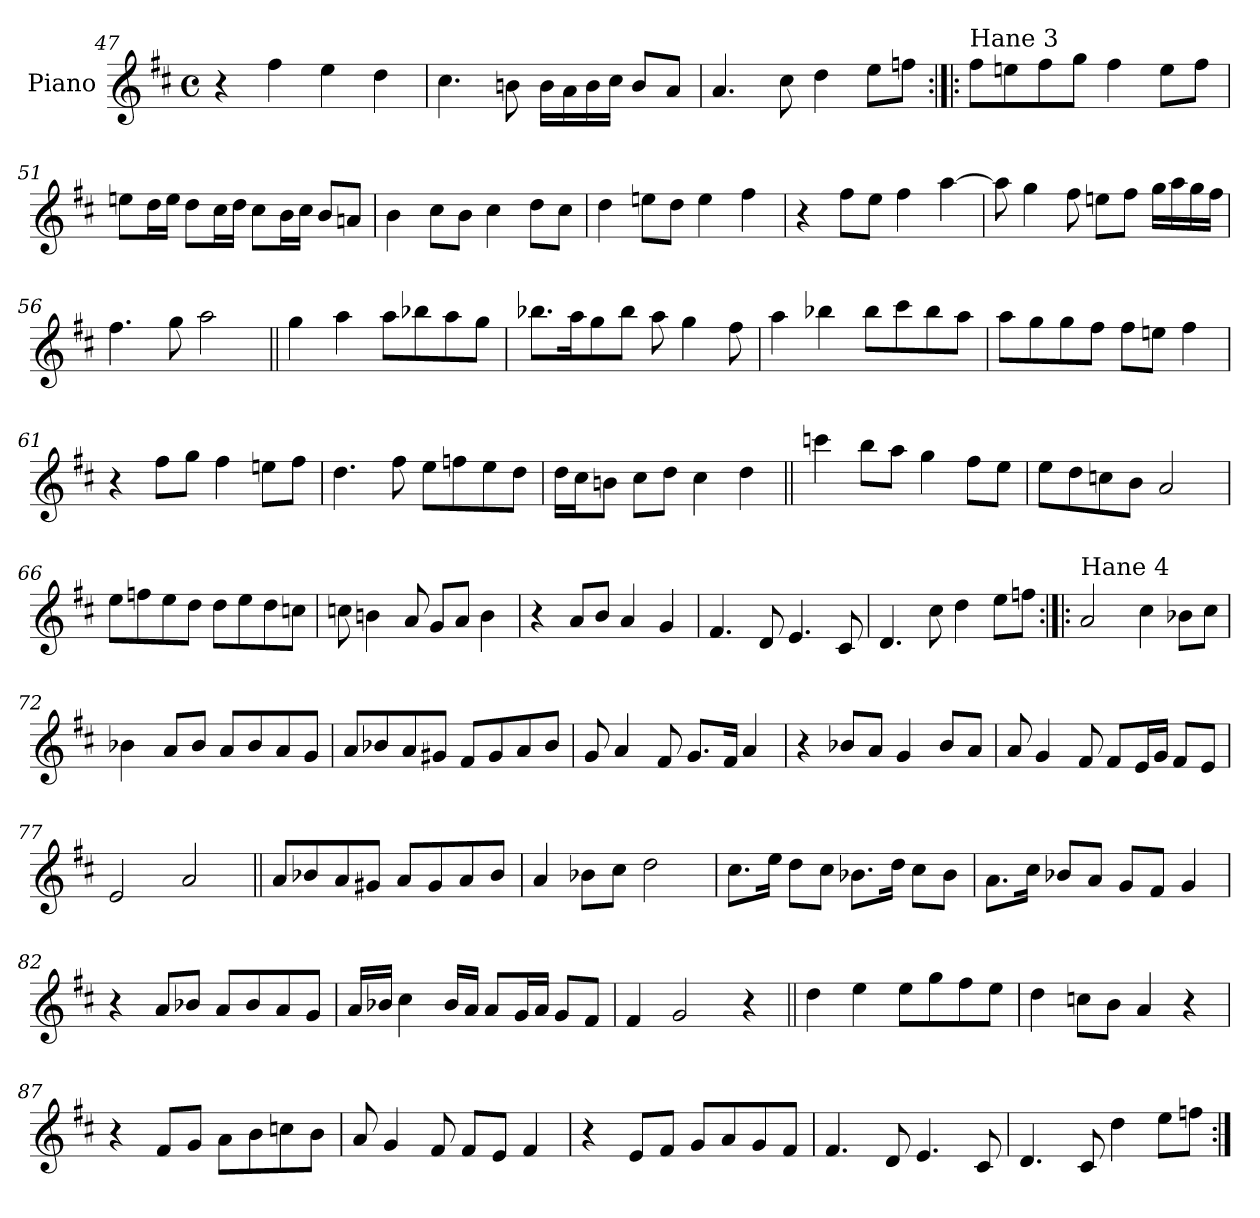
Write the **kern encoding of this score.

**kern
*part1
*staff1
*I"Piano
*I'Pno.
*clefG2
*k[f#c#]
*M4/4
*met(c)
=47
4r
4ff#\
4ee\
4dd\
!!LO:LB:g=z
=48
4.cc#\
8bn\
16b\LL
16a\
16b\
16cc#\JJ
8b/L
8a/J
=49
4.a/
8cc#\
4dd\
8ee\L
8ffn\J
=50:|!|:
!LO:TX:a:t=Hane 3
8ff#\L
8een\
8ff#\
8gg\J
4ff#\
8ee\L
8ff#\J
=51
8een\L
16dd\L
16ee\JJ
8dd\L
16cc#\L
16dd\JJ
8cc#\L
16b\L
16cc#\JJ
8b/L
8an/J
!!LO:LB:g=z
=52
4b\
8cc#\L
8b\J
4cc#\
8dd\L
8cc#\J
=53
4dd\
8een\L
8dd\J
4ee\
4ff#\
=54
4r
8ff#\L
8ee\J
4ff#\
[4aa\
=55
8aa\]
4gg\
8ff#\
8een\L
8ff#\J
16gg\LL
16aa\
16gg\
16ff#\JJ
=56
4.ff#\
8gg\
2aa\
!!LO:LB:g=z
=57||
4gg\
4aa\
8aa\L
8bb-X\
8aa\
8gg\J
=58
8.bb-X\L
16aa\K
8gg\
8bb-\J
8aa\
4gg\
8ff#\
=59
4aa\
4bb-X\
8bb-\L
8ccc#\
8bb-\
8aa\J
=60
8aa\L
8gg\
8gg\
8ff#\J
8ff#\L
8een\J
4ff#\
=61
4r
8ff#\L
8gg\J
4ff#\
8een\L
8ff#\J
!!LO:LB:g=z
=62
4.dd\
8ff#\
8ee\L
8ffn\
8ee\
8dd\J
=63
16dd\LL
16cc#\J
8bn\J
8cc#\L
8dd\J
4cc#\
4dd\
=64||
4cccn\
8bb\L
8aa\J
4gg\
8ff#\L
8ee\J
=65
8ee\L
8dd\
8ccn\
8b\J
2a/
=66
8ee\L
8ffn\
8ee\
8dd\J
8dd\L
8ee\
8dd\
8ccn\J
!!LO:LB:g=z
=67
8ccn\
4bn\
8a/
8g/L
8a/J
4b\
=68
4r
8a/L
8b/J
4a/
4g/
=69
4.f#/
8d/
4.e/
8c#/
=70
4.d/
8cc#\
4dd\
8ee\L
8ffn\J
=71:|!|:
!LO:TX:a:t=Hane 4
2a/
4cc#\
8b-X\L
8cc#\J
=72
4b-X\
8a/L
8b-/J
8a/L
8b-/
8a/
8g/J
!!LO:LB:g=z
=73
8a/L
8b-X/
8a/
8g#X/J
8f#/L
8g#/
8a/
8b-/J
=74
8g/
4a/
8f#/
8.g/L
16f#/Jk
4a/
=75
4r
8b-X/L
8a/J
4g/
8b-/L
8a/J
=76
8a/
4g/
8f#/
8f#/L
16e/L
16g/JJ
8f#/L
8e/J
=77
2e/
2a/
!!LO:LB:g=z
=78||
8a/L
8b-X/
8a/
8g#X/J
8a/L
8g#/
8a/
8b-/J
=79
4a/
8b-X\L
8cc#\J
2dd\
=80
8.cc#\L
16ee\Jk
8dd\L
8cc#\J
8.b-X\L
16dd\Jk
8cc#\L
8b-\J
=81
8.a\L
16cc#\Jk
8b-X/L
8a/J
8g/L
8f#/J
4g/
=82
4r
8a/L
8b-X/J
8a/L
8b-/
8a/
8g/J
!!LO:LB:g=z
=83
16a/LL
16b-X/JJ
4cc#\
16b-/LL
16a/JJ
8a/L
16g/L
16a/JJ
8g/L
8f#/J
=84
4f#/
2g/
4r
=85||
4dd\
4ee\
8ee\L
8gg\
8ff#\
8ee\J
=86
4dd\
8ccn\L
8b\J
4a/
4r
=87
4r
8f#/L
8g/J
8a\L
8b\
8ccn\
8b\J
!!LO:LB:g=z
=88
8a/
4g/
8f#/
8f#/L
8e/J
4f#/
=89
4r
8e/L
8f#/J
8g/L
8a/
8g/
8f#/J
=90
4.f#/
8d/
4.e/
8c#/
=91
4.d/
8c#/
4dd\
8ee\L
8ffn\J
=:|!
*-
